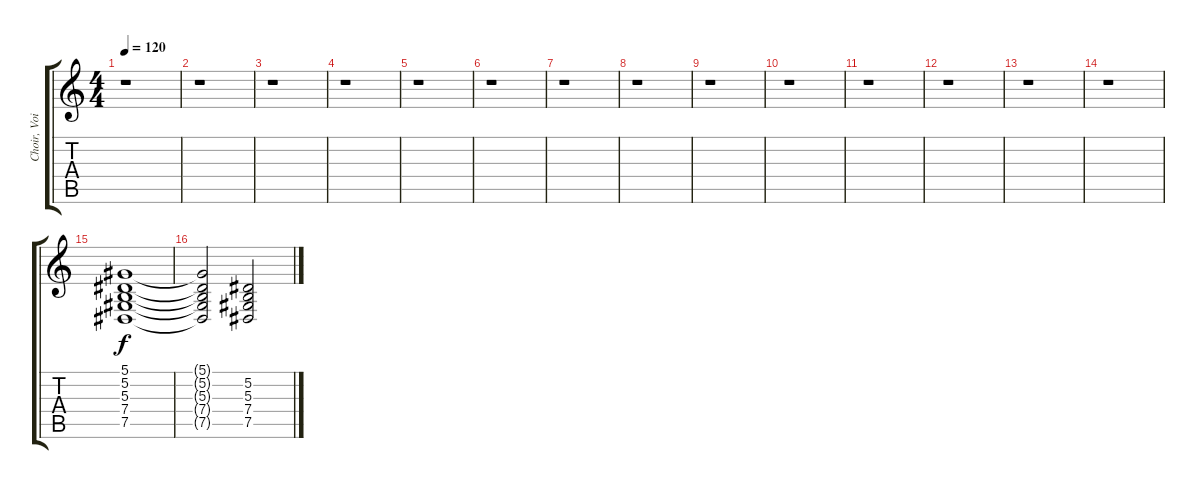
\track ("Choir, Voice" "Choir, Voi") {instrument synthvoice}
\staff {score tabs}
\tuning (Eb4 Bb3 Gb3 Db3 Ab2 Eb2) {hide}
\ts (4 4)
\tempo 120
\clef g2
\ks c
r.1{dy f} |
r.1 |
r.1 |
r.1 |
r.1 |
r.1 |
r.1 |
r.1 |
r.1 |
r.1 |
r.1 |
r.1 |
r.1 |
r.1 |
(5.1 5.2 5.3 7.4 7.5).1{volume 16 instrument choiraahs} |
(5.1{t} 5.2{t} 5.3{t} 7.4{t} 7.5{t}).2 (5.2 5.3 7.4 7.5).2
